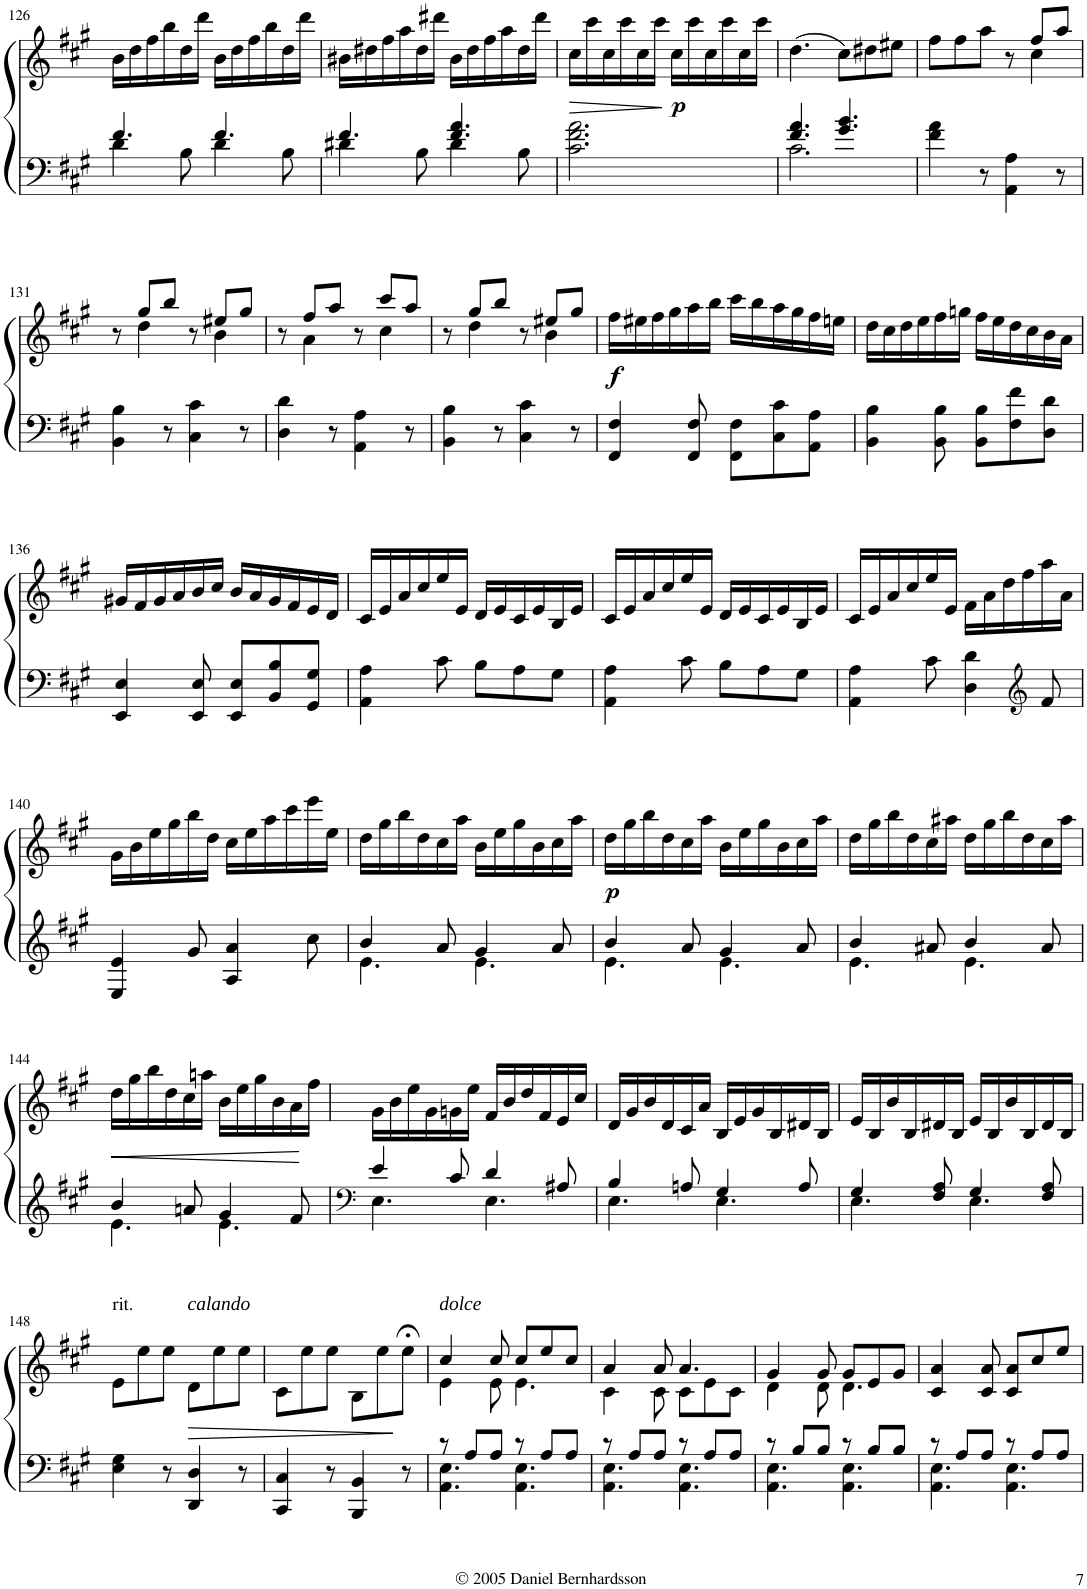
**kern	**kern	**dynam
*part1	*part1	*part1
*staff2	*staff1	*staff1/2
*I"Piano	*	*
*I'Pno.	*	*
!!LO:PB:g=z
*clefF4	*clefG2	*
*k[f#c#g#]	*k[f#c#g#]	*
*A:	*A:	*
*M6/8	*M6/8	*
=126	=126	=126
*^	*	*
4.f#/	4d\	16b\LL	.
.	.	16dd\	.
.	.	16ff#\	.
.	.	16bb\	.
.	8B\	16dd\	.
.	.	16ddd\JJ	.
4.f#/	4d\	16b\LL	.
.	.	16dd\	.
.	.	16ff#\	.
.	.	16bb\	.
.	8B\	16dd\	.
.	.	16ddd\JJ	.
=127	=127	=127	=127
4.f#/	4d#X\	16b#X\LL	.
.	.	16dd#X\	.
.	.	16ff#\	.
.	.	16aa\	.
.	8B\	16dd#\	.
.	.	16ddd#X\JJ	.
4.f#/ 4.a/	4d#\	16b#\LL	.
.	.	16dd#\	.
.	.	16ff#\	.
.	.	16aa\	.
.	8B\	16dd#\	.
.	.	16ddd#\JJ	.
*v	*v	*	*
=128	=128	=128
!	!	!LO:HP:b
2.c#\ 2.f#\ 2.a\	16cc#\LL	>
.	16ccc#\	.
.	16cc#\	.
.	16ccc#\	.
.	16cc#\	.
.	16ccc#\JJ	.
!	!	!LO:DY:n=1:b
.	16cc#\LL	] p
.	16ccc#\	.
.	16cc#\	.
.	16ccc#\	.
.	16cc#\	.
.	16ccc#\JJ	.
=129	=129	=129
*^	*	*
4.f#/ 4.a/	2.c#\	(4.dd\	.
4.g#/ 4.b/	.	8cc#\L)	.
.	.	8dd#X\	.
.	.	8ee#X\J	.
*v	*v	*	*
=130	=130	=130
*	*^	*
4f#\ 4a\	8ff#\L	4.ryy	.
.	8ff#\	.	.
8r	8aa\J	.	.
4AA\ 4A\	8r	8ryy	.
.	8ff#/L	4cc#\	.
8r	8aa/J	.	.
!!LO:LB:g=z	!!
=131	=131	=131	=131
4BB\ 4B\	8r	8ryy	.
.	8gg#/L	4dd\	.
8r	8bb/J	.	.
4C#\ 4c#\	8r	8ryy	.
.	8ee#X/L	4b\	.
8r	8gg#/J	.	.
=132	=132	=132	=132
4D\ 4d\	8r	8ryy	.
.	8ff#/L	4a\	.
8r	8aa/J	.	.
4AA\ 4A\	8r	8ryy	.
.	8ccc#/L	4cc#\	.
8r	8aa/J	.	.
=133	=133	=133	=133
4BB\ 4B\	8r	8ryy	.
.	8gg#/L	4dd\	.
8r	8bb/J	.	.
4C#\ 4c#\	8r	8ryy	.
.	8ee#X/L	4b\	.
8r	8gg#/J	.	.
*	*v	*v	*
=134	=134	=134
!	!	!LO:DY:b
4FF#/ 4F#/	16ff#\LL	f
.	16ee#X\	.
.	16ff#\	.
.	16gg#\	.
8FF#/ 8F#/	16aa\	.
.	16bb\JJ	.
8FF#\ 8F#\L	16ccc#\LL	.
.	16bb\	.
8C#\ 8c#\	16aa\	.
.	16gg#\	.
8AA\ 8A\J	16ff#\	.
.	16een\JJ	.
=135	=135	=135
4BB\ 4B\	16dd\LL	.
.	16cc#\	.
.	16dd\	.
.	16ee\	.
8BB\ 8B\	16ff#\	.
.	16ggn\JJ	.
8BB\ 8B\L	16ff#\LL	.
.	16ee\	.
8F#\ 8f#\	16dd\	.
.	16cc#\	.
8D\ 8d\J	16b\	.
.	16a\JJ	.
!!LO:LB:g=z
=136	=136	=136
4EE/ 4E/	16g#X/LL	.
.	16f#/	.
.	16g#/	.
.	16a/	.
8EE/ 8E/	16b/	.
.	16cc#/JJ	.
8EE/ 8E/L	16b/LL	.
.	16a/	.
8BB/ 8B/	16g#/	.
.	16f#/	.
8GG#/ 8G#/J	16e/	.
.	16d/JJ	.
=137	=137	=137
4AA\ 4A\	16c#/LL	.
.	16e/	.
.	16a/	.
.	16cc#/	.
8c#\	16ee/	.
.	16e/JJ	.
8B\L	16d/LL	.
.	16e/	.
8A\	16c#/	.
.	16e/	.
8G#\J	16B/	.
.	16e/JJ	.
=138	=138	=138
4AA\ 4A\	16c#/LL	.
.	16e/	.
.	16a/	.
.	16cc#/	.
8c#\	16ee/	.
.	16e/JJ	.
8B\L	16d/LL	.
.	16e/	.
8A\	16c#/	.
.	16e/	.
8G#\J	16B/	.
.	16e/JJ	.
=139	=139	=139
4AA\ 4A\	16c#/LL	.
.	16e/	.
.	16a/	.
.	16cc#/	.
8c#\	16ee/	.
.	16e/JJ	.
4D\ 4d\	16f#\LL	.
.	16a\	.
.	16dd\	.
.	16ff#\	.
*clefG2	*	*
8f#/	16aa\	.
.	16a\JJ	.
!!LO:LB:g=z
=140	=140	=140
4E/ 4e/	16g#\LL	.
.	16b\	.
.	16ee\	.
.	16gg#\	.
8g#/	16bb\	.
.	16dd\JJ	.
4A/ 4a/	16cc#\LL	.
.	16ee\	.
.	16aa\	.
.	16ccc#\	.
8cc#\	16eee\	.
.	16ee\JJ	.
=141	=141	=141
*^	*	*
4b/	4.e\	16dd\LL	.
.	.	16gg#\	.
.	.	16bb\	.
.	.	16dd\	.
8a/	.	16cc#\	.
.	.	16aa\JJ	.
4g#/	4.e\	16b\LL	.
.	.	16ee\	.
.	.	16gg#\	.
.	.	16b\	.
8a/	.	16cc#\	.
.	.	16aa\JJ	.
=142	=142	=142	=142
!	!	!	!LO:DY:b
4b/	4.e\	16dd\LL	p
.	.	16gg#\	.
.	.	16bb\	.
.	.	16dd\	.
8a/	.	16cc#\	.
.	.	16aa\JJ	.
4g#/	4.e\	16b\LL	.
.	.	16ee\	.
.	.	16gg#\	.
.	.	16b\	.
8a/	.	16cc#\	.
.	.	16aa\JJ	.
=143	=143	=143	=143
4b/	4.e\	16dd\LL	.
.	.	16gg#\	.
.	.	16bb\	.
.	.	16dd\	.
8a#X/	.	16cc#\	.
.	.	16aa#X\JJ	.
4b/	4.e\	16dd\LL	.
.	.	16gg#\	.
.	.	16bb\	.
.	.	16dd\	.
8a#/	.	16cc#\	.
.	.	16aa#\JJ	.
!!LO:LB:g=z
=144	=144	=144	=144
!	!	!	!LO:HP:b
4b/	4.e\	16dd\LL	<
.	.	16gg#\	.
.	.	16bb\	.
.	.	16dd\	.
8an/	.	16cc#\	.
.	.	16aan\JJ	.
4g#/	4.e\	16b\LL	.
.	.	16ee\	.
.	.	16gg#\	.
.	.	16b\	.
8f#/	.	16a\	.
.	.	16ff#\JJ	[
=145	=145	=145	=145
*clefF4	*	*	*
4e/	4.E\	16g#\LL	.
.	.	16b\	.
.	.	16ee\	.
.	.	16g#\	.
8c#/	.	16gn\	.
.	.	16ee\JJ	.
4d/	4.E\	16f#/LL	.
.	.	16b/	.
.	.	16dd/	.
.	.	16f#/	.
8A#X/	.	16e/	.
.	.	16cc#/JJ	.
=146	=146	=146	=146
4B/	4.E\	16d/LL	.
.	.	16g#/	.
.	.	16b/	.
.	.	16d/	.
8An/	.	16c#/	.
.	.	16a/JJ	.
4G#/	4.E\	16B/LL	.
.	.	16e/	.
.	.	16g#/	.
.	.	16B/	.
8A/	.	16d#X/	.
.	.	16B/JJ	.
=147	=147	=147	=147
4G#/	4.E\	16e/LL	.
.	.	16B/	.
.	.	16b/	.
.	.	16B/	.
8F#/ 8A/	.	16d#X/	.
.	.	16B/JJ	.
4G#/	4.E\	16e/LL	.
.	.	16B/	.
.	.	16b/	.
.	.	16B/	.
8F#/ 8A/	.	16d#/	.
.	.	16B/JJ	.
*v	*v	*	*
!!LO:LB:g=z
=148	=148	=148
!	!LO:TX:a:t=rit.	!
4E\ 4G#\	8e\L	.
.	8ee\	.
8r	8ee\J	.
!	!LO:TX:a:i:t=calando	!
!	!	!LO:HP:b
4DD/ 4D/	8d\L	>
.	8ee\	.
8r	8ee\J	.
=149	=149	=149
4CC#/ 4C#/	8c#\L	.
.	8ee\	.
8r	8ee\J	.
4BBB/ 4BB/	8B\L	.
.	8ee\	.
8r	8ee;<\J	]
=150	=150	=150
*^	*^	*
!	!	!LO:TX:a:i:t=dolce	!	!
8r	4.AA\ 4.E\	4cc#/	4e\	.
8A/L	.	.	.	.
8A/J	.	8cc#/	8e\	.
8r	4.AA\ 4.E\	8cc#/L	4.e\	.
8A/L	.	8ee/	.	.
8A/J	.	8cc#/J	.	.
=151	=151	=151	=151	=151
8r	4.AA\ 4.E\	4a/	4c#\	.
8A/L	.	.	.	.
8A/J	.	8a/	8c#\	.
8r	4.AA\ 4.E\	4.a/	8c#\L	.
8A/L	.	.	8e\	.
8A/J	.	.	8c#\J	.
=152	=152	=152	=152	=152
8r	4.AA\ 4.E\	4g#/	4d\	.
8B/L	.	.	.	.
8B/J	.	8g#/	8d\	.
8r	4.AA\ 4.E\	8g#/L	4.d\	.
8B/L	.	8e/	.	.
8B/J	.	8g#/J	.	.
*	*	*v	*v	*
=153	=153	=153	=153
8r	4.AA\ 4.E\	4c#/ 4a/	.
8A/L	.	.	.
8A/J	.	8c#/ 8a/	.
8r	4.AA\ 4.E\	8c#/ 8a/L	.
8A/L	.	8cc#/	.
8A/J	.	8ee/J	.
*v	*v	*	*
=	=	=
*-	*-	*-
